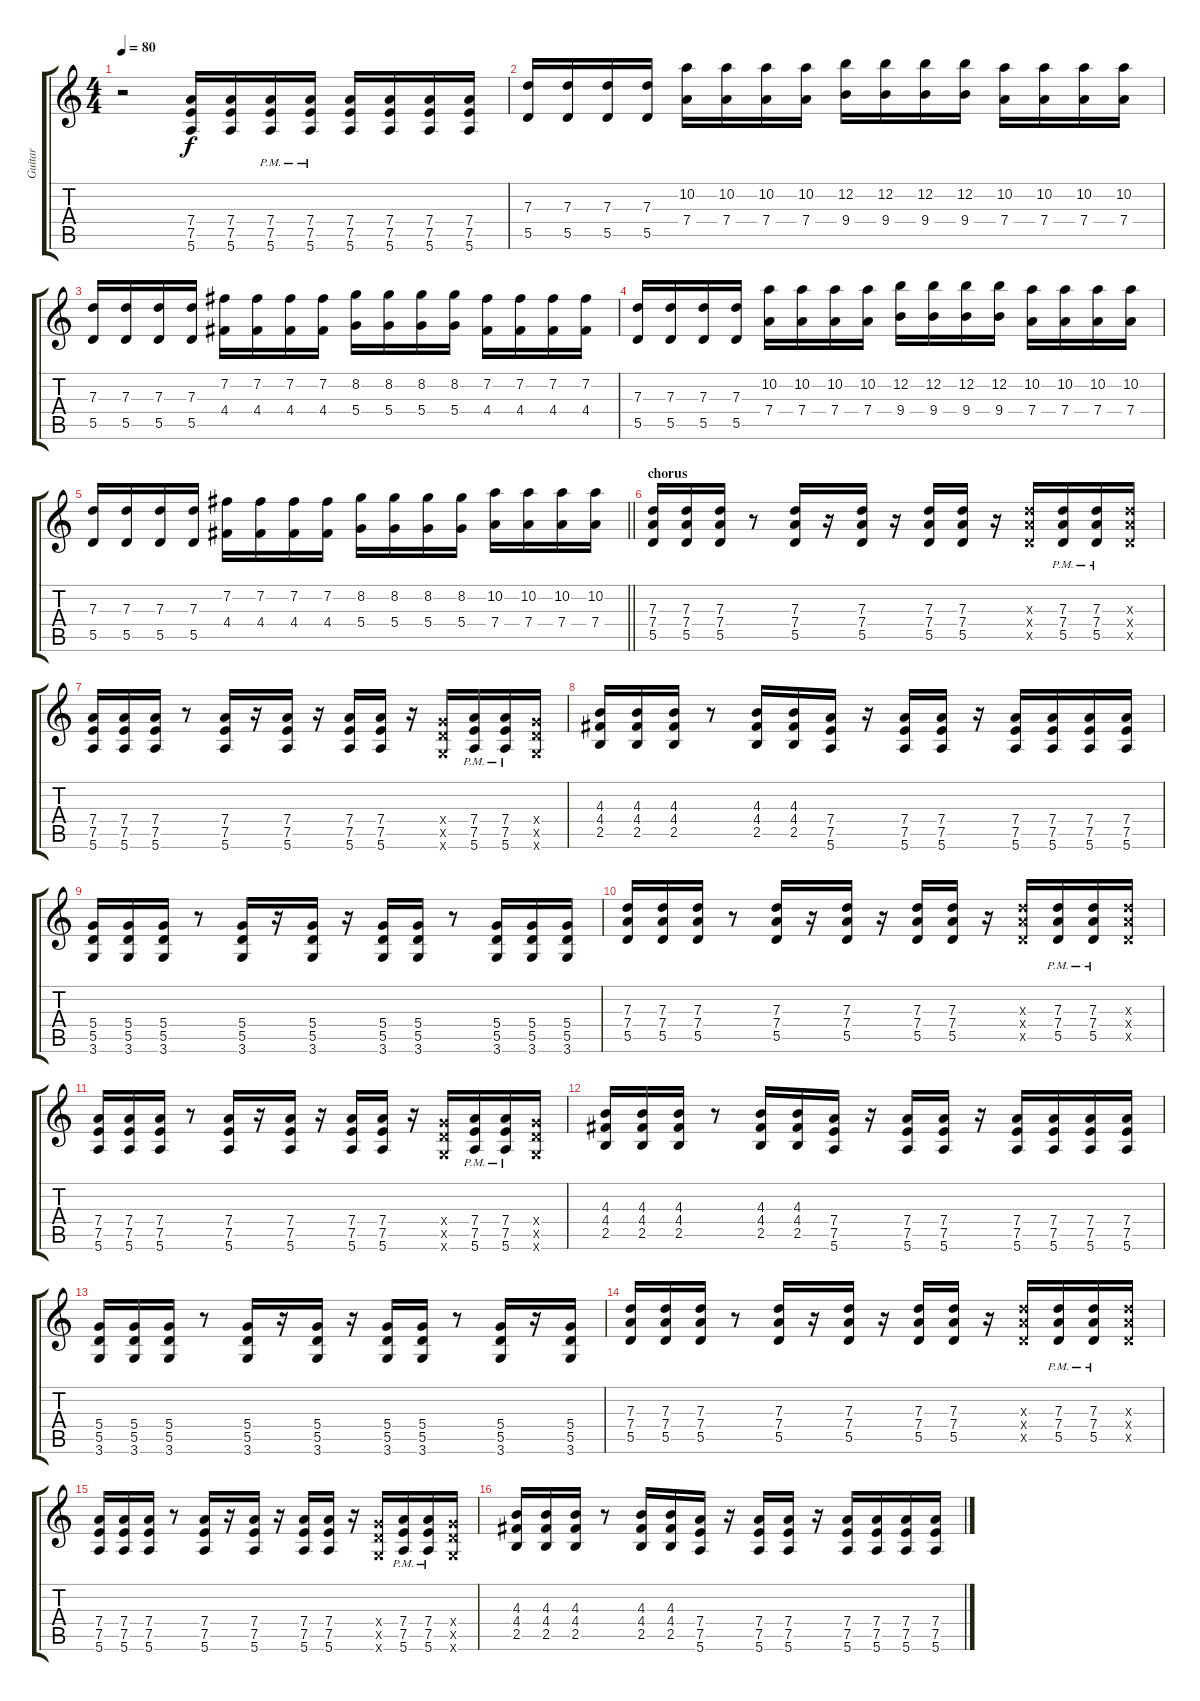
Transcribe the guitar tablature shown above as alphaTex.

\track ("Guitar" "Guitar") {instrument distortionguitar}
\staff {score tabs}
\tuning (E4 B3 G3 D3 A2 E2) {hide}
\ts (4 4)
\tempo 80
\clef g2
\ks c
r.2{dy f} (7.4 7.5 5.6).16 (7.4 7.5 5.6).16 (7.4{pm} 7.5{pm} 5.6{pm}).16 (7.4{pm} 7.5{pm} 5.6{pm}).16 (7.4 7.5 5.6).16 (7.4 7.5 5.6).16 (7.4 7.5 5.6).16 (7.4 7.5 5.6).16 |
(7.3 5.5).16 (7.3 5.5).16 (7.3 5.5).16 (7.3 5.5).16 (10.2 7.4).16 (10.2 7.4).16 (10.2 7.4).16 (10.2 7.4).16 (12.2 9.4).16 (12.2 9.4).16 (12.2 9.4).16 (12.2 9.4).16 (10.2 7.4).16 (10.2 7.4).16 (10.2 7.4).16 (10.2 7.4).16 |
(7.3 5.5).16 (7.3 5.5).16 (7.3 5.5).16 (7.3 5.5).16 (7.2 4.4).16 (7.2 4.4).16 (7.2 4.4).16 (7.2 4.4).16 (8.2 5.4).16 (8.2 5.4).16 (8.2 5.4).16 (8.2 5.4).16 (7.2 4.4).16 (7.2 4.4).16 (7.2 4.4).16 (7.2 4.4).16 |
(7.3 5.5).16 (7.3 5.5).16 (7.3 5.5).16 (7.3 5.5).16 (10.2 7.4).16 (10.2 7.4).16 (10.2 7.4).16 (10.2 7.4).16 (12.2 9.4).16 (12.2 9.4).16 (12.2 9.4).16 (12.2 9.4).16 (10.2 7.4).16 (10.2 7.4).16 (10.2 7.4).16 (10.2 7.4).16 |
\barLineRight lightlight
(7.3 5.5).16 (7.3 5.5).16 (7.3 5.5).16 (7.3 5.5).16 (7.2 4.4).16 (7.2 4.4).16 (7.2 4.4).16 (7.2 4.4).16 (8.2 5.4).16 (8.2 5.4).16 (8.2 5.4).16 (8.2 5.4).16 (10.2 7.4).16 (10.2 7.4).16 (10.2 7.4).16 (10.2 7.4).16 |
\section ("" "chorus")
(7.3 7.4 5.5).16{volume 9} (7.3 7.4 5.5).16 (7.3 7.4 5.5).16 r.8 (7.3 7.4 5.5).16 r.16 (7.3 7.4 5.5).16 r.16 (7.3 7.4 5.5).16 (7.3 7.4 5.5).16 r.16 (7.3{x} 7.4{x} 5.5{x}).16 (7.3 7.4 5.5{pm}).16 (7.3 7.4 5.5{pm}).16 (7.3{x} 7.4{x} 5.5{x}).16 |
(7.4 7.5 5.6).16 (7.4 7.5 5.6).16 (7.4 7.5 5.6).16 r.8 (7.4 7.5 5.6).16 r.16 (7.4 7.5 5.6).16 r.16 (7.4 7.5 5.6).16 (7.4 7.5 5.6).16 r.16 (5.4{x} 5.5{x} 3.6{x}).16 (7.4 7.5 5.6{pm}).16 (7.4 7.5 5.6{pm}).16 (5.4{x} 5.5{x} 3.6{x}).16 |
(4.3 4.4 2.5).16 (4.3 4.4 2.5).16 (4.3 4.4 2.5).16 r.8 (4.3 4.4 2.5).16 (4.3 4.4 2.5).16 (7.4 7.5 5.6).16 r.16 (7.4 7.5 5.6).16 (7.4 7.5 5.6).16 r.16 (7.4 7.5 5.6).16 (7.4 7.5 5.6).16 (7.4 7.5 5.6).16 (7.4 7.5 5.6).16 |
(5.4 5.5 3.6).16 (5.4 5.5 3.6).16 (5.4 5.5 3.6).16 r.8 (5.4 5.5 3.6).16 r.16 (5.4 5.5 3.6).16 r.16 (5.4 5.5 3.6).16 (5.4 5.5 3.6).16 r.8 (5.4 5.5 3.6).16 (5.4 5.5 3.6).16 (5.4 5.5 3.6).16 |
(7.3 7.4 5.5).16 (7.3 7.4 5.5).16 (7.3 7.4 5.5).16 r.8 (7.3 7.4 5.5).16 r.16 (7.3 7.4 5.5).16 r.16 (7.3 7.4 5.5).16 (7.3 7.4 5.5).16 r.16 (7.3{x} 7.4{x} 5.5{x}).16 (7.3 7.4 5.5{pm}).16 (7.3 7.4 5.5{pm}).16 (7.3{x} 7.4{x} 5.5{x}).16 |
(7.4 7.5 5.6).16 (7.4 7.5 5.6).16 (7.4 7.5 5.6).16 r.8 (7.4 7.5 5.6).16 r.16 (7.4 7.5 5.6).16 r.16 (7.4 7.5 5.6).16 (7.4 7.5 5.6).16 r.16 (5.4{x} 5.5{x} 3.6{x}).16 (7.4 7.5 5.6{pm}).16 (7.4 7.5 5.6{pm}).16 (5.4{x} 5.5{x} 3.6{x}).16 |
(4.3 4.4 2.5).16 (4.3 4.4 2.5).16 (4.3 4.4 2.5).16 r.8 (4.3 4.4 2.5).16 (4.3 4.4 2.5).16 (7.4 7.5 5.6).16 r.16 (7.4 7.5 5.6).16 (7.4 7.5 5.6).16 r.16 (7.4 7.5 5.6).16 (7.4 7.5 5.6).16 (7.4 7.5 5.6).16 (7.4 7.5 5.6).16 |
(5.4 5.5 3.6).16 (5.4 5.5 3.6).16 (5.4 5.5 3.6).16 r.8 (5.4 5.5 3.6).16 r.16 (5.4 5.5 3.6).16 r.16 (5.4 5.5 3.6).16 (5.4 5.5 3.6).16 r.8 (5.4 5.5 3.6).16 r.16 (5.4 5.5 3.6).16 |
(7.3 7.4 5.5).16{volume 9} (7.3 7.4 5.5).16 (7.3 7.4 5.5).16 r.8 (7.3 7.4 5.5).16 r.16 (7.3 7.4 5.5).16 r.16 (7.3 7.4 5.5).16 (7.3 7.4 5.5).16 r.16 (7.3{x} 7.4{x} 5.5{x}).16 (7.3 7.4 5.5{pm}).16 (7.3 7.4 5.5{pm}).16 (7.3{x} 7.4{x} 5.5{x}).16 |
(7.4 7.5 5.6).16 (7.4 7.5 5.6).16 (7.4 7.5 5.6).16 r.8 (7.4 7.5 5.6).16 r.16 (7.4 7.5 5.6).16 r.16 (7.4 7.5 5.6).16 (7.4 7.5 5.6).16 r.16 (5.4{x} 5.5{x} 3.6{x}).16 (7.4 7.5 5.6{pm}).16 (7.4 7.5 5.6{pm}).16 (5.4{x} 5.5{x} 3.6{x}).16 |
(4.3 4.4 2.5).16 (4.3 4.4 2.5).16 (4.3 4.4 2.5).16 r.8 (4.3 4.4 2.5).16 (4.3 4.4 2.5).16 (7.4 7.5 5.6).16 r.16 (7.4 7.5 5.6).16 (7.4 7.5 5.6).16 r.16 (7.4 7.5 5.6).16 (7.4 7.5 5.6).16 (7.4 7.5 5.6).16 (7.4 7.5 5.6).16
